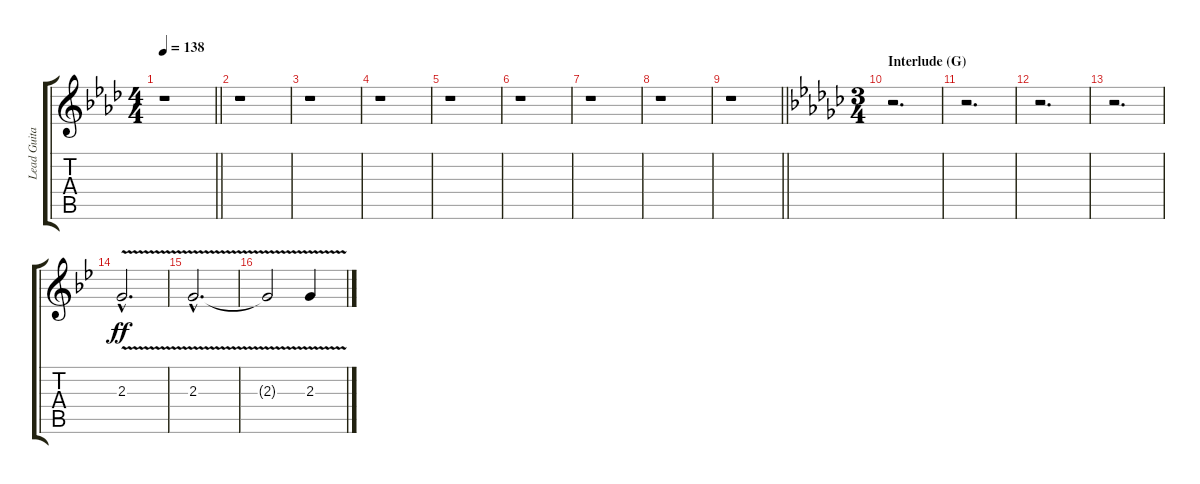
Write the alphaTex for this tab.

\track ("Lead Guitar (2)" "Lead Guita") {instrument distortionguitar}
\staff {score tabs}
\tuning (D4 A3 F3 C3 G2 D2) {hide}
\ts (4 4)
\tempo 138
\clef g2
\barLineRight lightlight
\ks fminor
r.1{dy f} |
r.1 |
r.1 |
r.1 |
r.1 |
r.1 |
r.1 |
r.1 |
\barLineRight lightlight
r.1 |
\ts (3 4)
\section ("" "Interlude (G)")
\ks ebminor
r.2{d} |
r.2{d} |
r.2{d} |
r.2{d} |
\ks gminor
2.3{v hac}.2{d dy ff volume 16 instrument distortionguitar} |
2.3{v hac}.2{d} |
2.3{t}.2 2.3{v}.4
